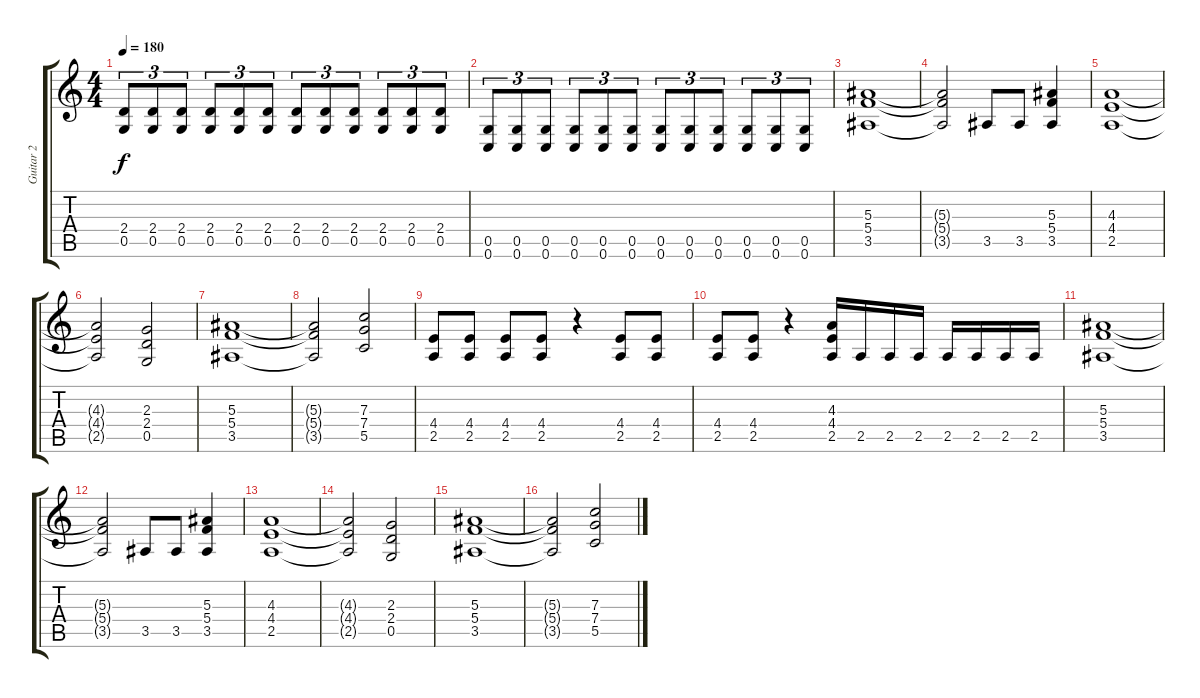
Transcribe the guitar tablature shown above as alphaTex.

\track ("Guitar 2" "Guitar 2") {instrument distortionguitar}
\staff {score tabs}
\tuning (D4 A3 F3 C3 G2 C2) {hide}
\ts (4 4)
\tempo 180
\clef g2
\ks c
(2.4 0.5).8{tu (3 2) dy f} (2.4 0.5).8{tu (3 2)} (2.4 0.5).8{tu (3 2)} (2.4 0.5).8{tu (3 2)} (2.4 0.5).8{tu (3 2)} (2.4 0.5).8{tu (3 2)} (2.4 0.5).8{tu (3 2)} (2.4 0.5).8{tu (3 2)} (2.4 0.5).8{tu (3 2)} (2.4 0.5).8{tu (3 2)} (2.4 0.5).8{tu (3 2)} (2.4 0.5).8{tu (3 2)} |
(0.5 0.6).8{tu (3 2)} (0.5 0.6).8{tu (3 2)} (0.5 0.6).8{tu (3 2)} (0.5 0.6).8{tu (3 2)} (0.5 0.6).8{tu (3 2)} (0.5 0.6).8{tu (3 2)} (0.5 0.6).8{tu (3 2)} (0.5 0.6).8{tu (3 2)} (0.5 0.6).8{tu (3 2)} (0.5 0.6).8{tu (3 2)} (0.5 0.6).8{tu (3 2)} (0.5 0.6).8{tu (3 2)} |
(5.3 5.4 3.5).1 |
(5.3{t} 5.4{t} 3.5{t}).2 3.5.8 3.5.8 (5.3 5.4 3.5).4 |
(4.3 4.4 2.5).1 |
(4.3{t} 4.4{t} 2.5{t}).2 (2.3 2.4 0.5).2 |
(5.3 5.4 3.5).1 |
(5.3{t} 5.4{t} 3.5{t}).2 (7.3 7.4 5.5).2 |
(4.4 2.5).8 (4.4 2.5).8 (4.4 2.5).8 (4.4 2.5).8 r.4 (4.4 2.5).8 (4.4 2.5).8 |
(4.4 2.5).8 (4.4 2.5).8 r.4 (4.3 4.4 2.5).16 2.5.16 2.5.16 2.5.16 2.5.16 2.5.16 2.5.16 2.5.16 |
(5.3 5.4 3.5).1 |
(5.3{t} 5.4{t} 3.5{t}).2 3.5.8 3.5.8 (5.3 5.4 3.5).4 |
(4.3 4.4 2.5).1 |
(4.3{t} 4.4{t} 2.5{t}).2 (2.3 2.4 0.5).2 |
(5.3 5.4 3.5).1 |
(5.3{t} 5.4{t} 3.5{t}).2 (7.3 7.4 5.5).2
